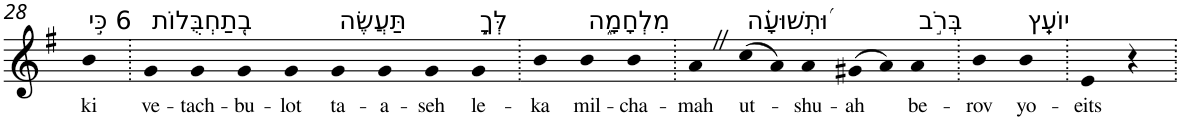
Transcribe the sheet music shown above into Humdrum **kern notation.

**kern	**text
*part1	*part1
*staff1	*staff1
*I"Piano	*
*I'Pno	*
!!LO:PB:g=z
*clefG2	*
*k[f#]	*
*G:	*
=28	=28
!LO:TX:a:t=6 כִּ֣י	!
!	!LO:LY:b
4b	ki
=29.	=29.
!LO:TX:a:t=בְ֭תַחְבֻּלוֹת	!
!	!LO:LY:b
4g	ve-
!	!LO:LY:b
4g	-tach-
!	!LO:LY:b
4g	-bu-
!	!LO:LY:b
4g	-lot
!LO:TX:a:t=תַּעֲשֶׂה	!
!	!LO:LY:b
4g	ta-
!	!LO:LY:b
4g	-a-
!	!LO:LY:b
4g	-seh
!LO:TX:a:t=לְּךָ֣	!
!	!LO:LY:b
4g	le-
=30.	=30.
!	!LO:LY:b
4b	-ka
!LO:TX:a:t=מִלְחָמָ֑ה	!
!	!LO:LY:b
4b	mil-
!	!LO:LY:b
4b	-cha-
=31.	=31.
!	!LO:LY:b
4aZ	-mah
!LO:TX:a:t=וּ֝תְשׁוּעָ֗ה	!
!	!LO:LY:b
(>8cc	ut-
8a)	.
!	!LO:LY:b
4a	-shu-
!	!LO:LY:b
(>8g#X	-ah
8a)	.
!LO:TX:a:t=בְּרֹ֣ב	!
!	!LO:LY:b
4a	be-
=32.	=32.
!	!LO:LY:b
4b	-rov
!LO:TX:a:t=יוֹעֵֽץ	!
!	!LO:LY:b
4b	yo-
=33.	=33.
!	!LO:LY:b
4e	-eits
4r	.
=.	=.
*-	*-
